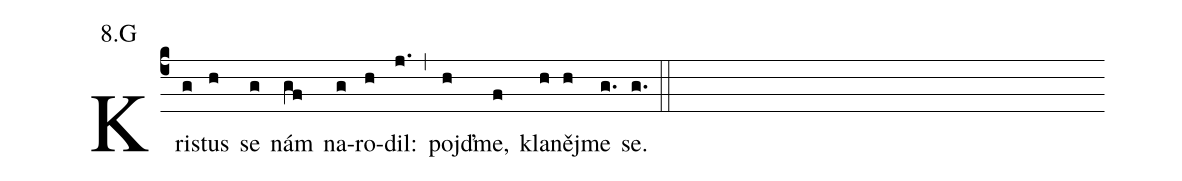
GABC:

office-part: invitatorium, ant.;
mode: 8;
annotation: 8.G;
%%
(c4)
Kris(g)tus(h) se(g) nám(gf) na(g)ro(h)dil:(j.) (,)
pojď(h)me,(f) kla(h)něj(h)me(g.) se.(g.) (::)
